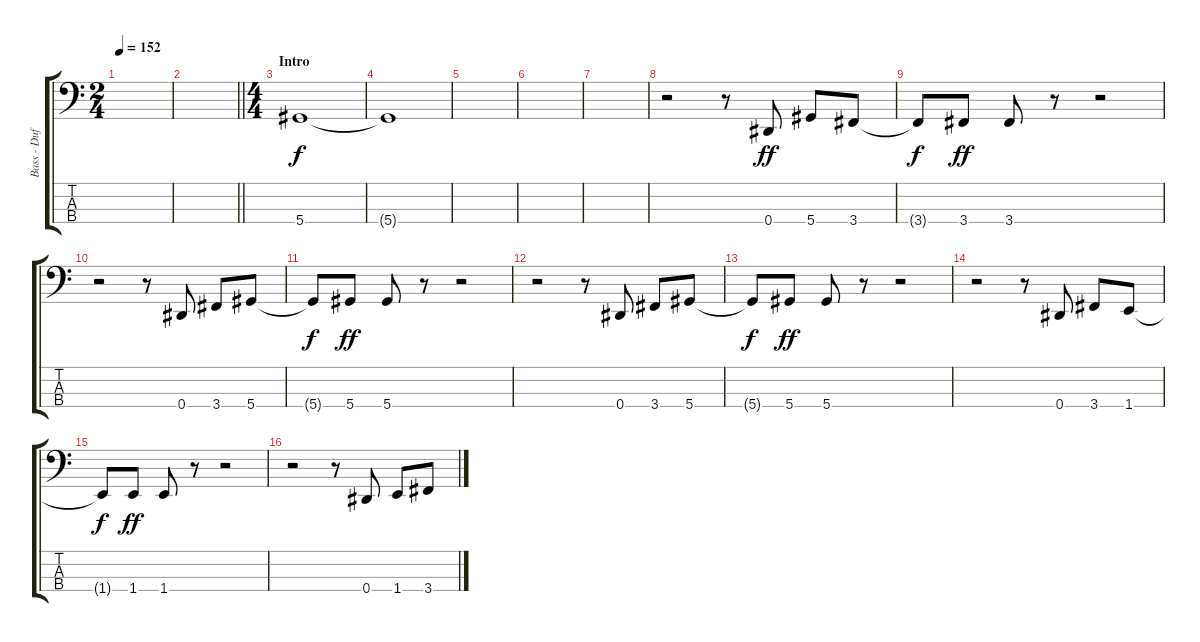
\track ("Bass - Duff \"Rose\" McKagan" "Bass - Duf") {instrument electricbassfinger}
\staff {score tabs}
\tuning (Gb2 Db2 Ab1 Eb1) {hide}
\ts (2 4)
\tempo 152
\clef f4
\ks c
|
\barLineRight lightlight
|
\ts (4 4)
\section ("" "Intro")
5.4.1 |
5.4{t}.1 |
|
|
|
r.2 r.8 0.4.8{dy ff} 5.4.8 3.4.8 |
3.4{t}.8{dy f} 3.4.8{dy ff} 3.4.8 r.8 r.2 |
r.2 r.8 0.4.8 3.4.8 5.4.8 |
5.4{t}.8{dy f} 5.4.8{dy ff} 5.4.8 r.8 r.2 |
r.2 r.8 0.4.8 3.4.8 5.4.8 |
5.4{t}.8{dy f} 5.4.8{dy ff} 5.4.8 r.8 r.2 |
r.2 r.8 0.4.8 3.4.8 1.4.8 |
1.4{t}.8{dy f} 1.4.8{dy ff} 1.4.8 r.8 r.2 |
r.2 r.8 0.4.8 1.4.8 3.4.8
